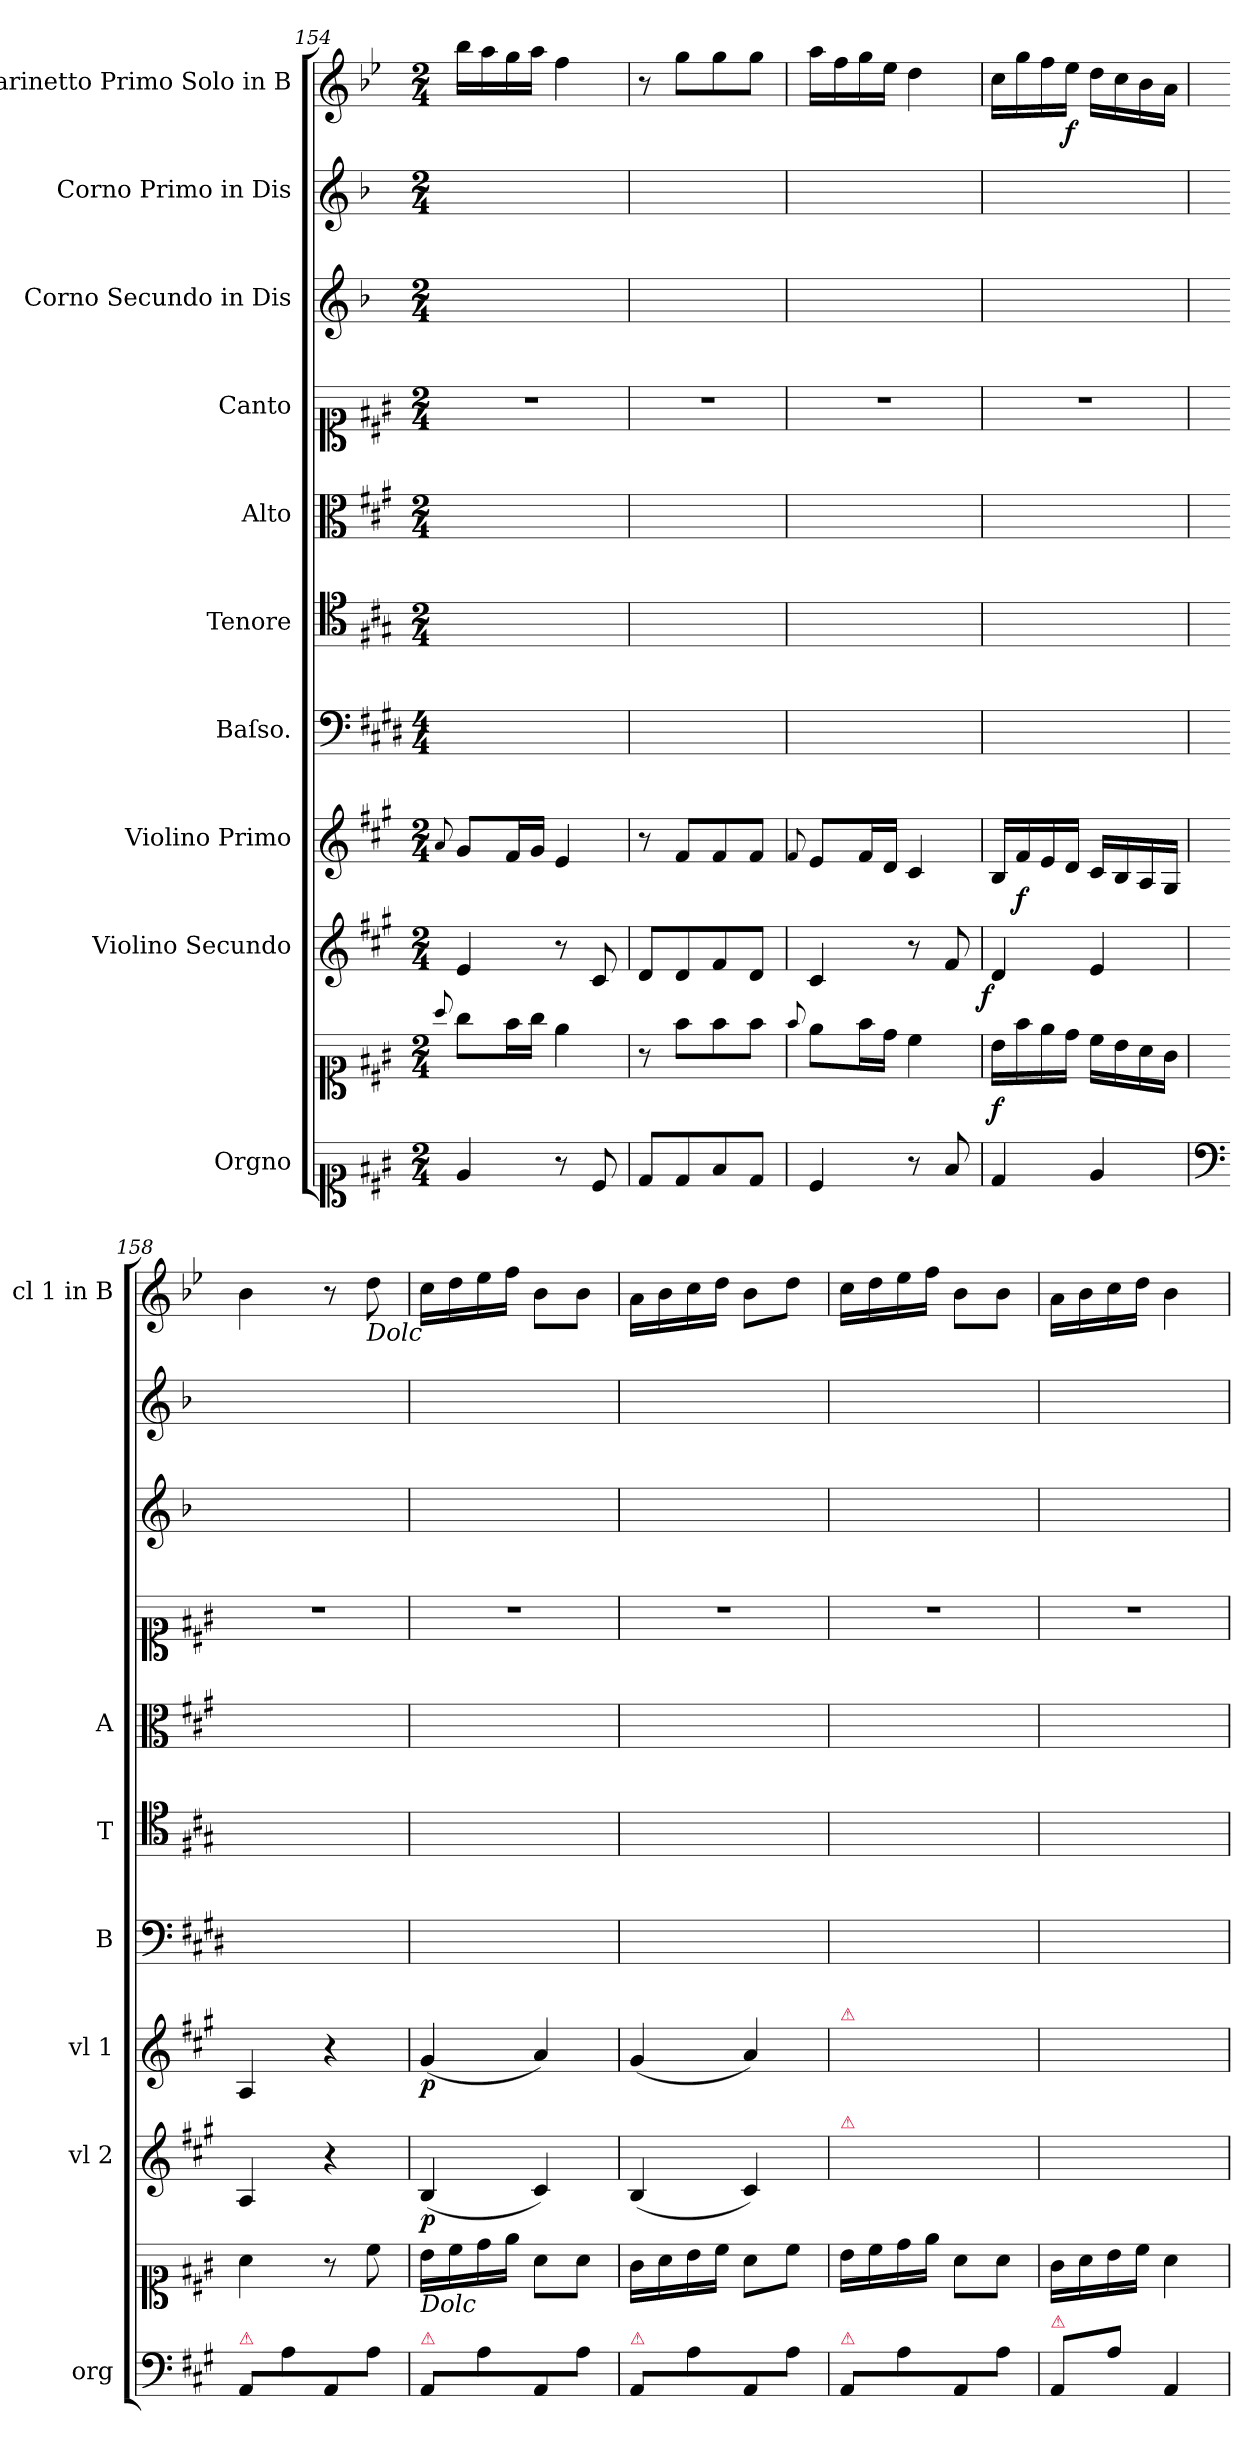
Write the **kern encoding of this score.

**kern	**kern	**dynam	**kern	**dynam	**kern	**dynam	**kern	**kern	**kern	**kern	**kern	**kern	**kern	**dynam
*part10	*part10	*part10	*part9	*part9	*part8	*part8	*part7	*part6	*part5	*part4	*part3	*part2	*part1	*part1
*staff11	*staff10	*staff10/11	*staff9	*staff9	*staff8	*staff8	*staff7	*staff6	*staff5	*staff4	*staff3	*staff2	*staff1	*staff1
*I"Orgno	*	*	*I"Violino Secundo	*	*I"Violino Primo	*	*I"Baſso.	*I"Tenore	*I"Alto	*I"Canto	*I"Corno Secundo in Dis	*I"Corno Primo in Dis	*I"Clarinetto Primo Solo in B	*
*I'org	*	*	*I'vl 2	*	*I'vl 1	*	*I'B	*I'T	*I'A	*	*	*	*I'cl 1 in B	*
*clefC1	*clefC1	*	*clefG2	*	*clefG2	*	*clefF4	*clefC4	*clefC3	*clefC1	*clefG2	*clefG2	*clefG2	*
*	*	*	*	*	*	*	*	*	*	*	*ITrd5c8	*ITrd5c8	*ITrd1c1	*
*k[f#c#g#]	*k[f#c#g#]	*	*k[f#c#g#]	*	*k[f#c#g#]	*	*k[f#c#g#d#]	*k[f#c#g#]	*k[f#c#g#]	*k[f#c#g#]	*k[f#c#g#]	*k[f#c#g#]	*k[f#c#g#]	*
*M2/4	*M2/4	*	*M2/4	*	*M2/4	*	*M4/4	*M2/4	*M2/4	*M2/4	*M2/4	*M2/4	*M2/4	*
=154	=154	=154	=154	=154	=154	=154	=154	=154	=154	=154	=154	=154	=154	=154
.	8qqaa/	.	.	.	8qqa/	.	.	.	.	.	.	.	.	.
4e/	8gg#\L	.	4e/	.	8g#/L	.	2ryy	2ryy	2ryy	2r	2ryy	2ryy	16aa\LL	.
.	.	.	.	.	.	.	.	.	.	.	.	.	16gg#\	.
.	16ff#\L	.	.	.	16f#/L	.	.	.	.	.	.	.	16ff#\	.
.	16gg#\JJ	.	.	.	16g#/JJ	.	.	.	.	.	.	.	16gg#\JJ	.
8r	4ee\	.	8r	.	4e/	.	.	.	.	.	.	.	4ee\	.
8c#/	.	.	8c#/	.	.	.	.	.	.	.	.	.	.	.
=155	=155	=155	=155	=155	=155	=155	=155	=155	=155	=155	=155	=155	=155	=155
8d/L	8r	.	8d/L	.	8r	.	2ryy	2ryy	2ryy	2r	2ryy	2ryy	8r	.
8d/	8ff#\L	.	8d/	.	8f#/L	.	.	.	.	.	.	.	8ff#\L	.
8f#/	8ff#\	.	8f#/	.	8f#/	.	.	.	.	.	.	.	8ff#\	.
8d/J	8ff#\J	.	8d/J	.	8f#/J	.	.	.	.	.	.	.	8ff#\J	.
=156	=156	=156	=156	=156	=156	=156	=156	=156	=156	=156	=156	=156	=156	=156
.	8qqff#/	.	.	.	8qqf#/	.	.	.	.	.	.	.	.	.
4c#/	8ee\L	.	4c#/	.	8e/L	.	2ryy	2ryy	2ryy	2r	2ryy	2ryy	16gg#\LL	.
.	.	.	.	.	.	.	.	.	.	.	.	.	16ee\	.
.	16ff#\L	.	.	.	16f#/L	.	.	.	.	.	.	.	16ff#\	.
.	16dd\JJ	.	.	.	16d/JJ	.	.	.	.	.	.	.	16dd\JJ	.
8r	4cc#\	.	8r	.	4c#/	.	.	.	.	.	.	.	4cc#\	.
8f#/	.	.	8f#/	.	.	.	.	.	.	.	.	.	.	.
=157	=157	=157	=157	=157	=157	=157	=157	=157	=157	=157	=157	=157	=157	=157
!	!	!	!	!LO:DY:rj	!	!	!	!	!	!	!	!	!	!
4d/	16b\LL	f	4d/	f	16B/LL	.	2ryy	2ryy	2ryy	2r	2ryy	2ryy	16b\LL	.
.	16ff#\	.	.	.	16f#/	f	.	.	.	.	.	.	16ff#\	.
.	16ee\	.	.	.	16e/	.	.	.	.	.	.	.	16ee\	.
.	16dd\JJ	.	.	.	16d/JJ	.	.	.	.	.	.	.	16dd\JJ	f
4e/	16cc#\LL	.	4e/	.	16c#/LL	.	.	.	.	.	.	.	16cc#\LL	.
.	16b\	.	.	.	16B/	.	.	.	.	.	.	.	16b\	.
.	16a\	.	.	.	16A/	.	.	.	.	.	.	.	16a\	.
.	16g#\JJ	.	.	.	16G#/JJ	.	.	.	.	.	.	.	16g#\JJ	.
=158	=158	=158	=158	=158	=158	=158	=158	=158	=158	=158	=158	=158	=158	=158
*clefF4	*	*	*	*	*	*	*	*	*	*	*	*	*	*
!LO:TX:a:color=crimson:t=⚠	!	!	!	!	!	!	!	!	!	!	!	!	!	!
8AA/L	4a\	.	4A/	.	4A/	.	2ryy	2ryy	2ryy	2r	2ryy	2ryy	4a\	.
8A\	.	.	.	.	.	.	.	.	.	.	.	.	.	.
8AA/	8r	.	4r	.	4r	.	.	.	.	.	.	.	8r	.
!	!	!	!	!	!	!	!	!	!	!	!	!	!LO:TX:b:i:t=Dolc	!
8A\J	8cc#\	.	.	.	.	.	.	.	.	.	.	.	8cc#\	.
=159	=159	=159	=159	=159	=159	=159	=159	=159	=159	=159	=159	=159	=159	=159
!	!LO:TX:b:i:t=Dolc	!	!	!	!	!	!	!	!	!	!	!	!	!
!LO:TX:a:color=crimson:t=⚠	!	!	!	!	!	!	!	!	!	!	!	!	!	!
8AA/L	16b\LL	.	(4B/	p	(4g#/	p	2ryy	2ryy	2ryy	2r	2ryy	2ryy	16b\LL	.
.	16cc#\	.	.	.	.	.	.	.	.	.	.	.	16cc#\	.
8A\	16dd\	.	.	.	.	.	.	.	.	.	.	.	16dd\	.
.	16ee\JJ	.	.	.	.	.	.	.	.	.	.	.	16ee\JJ	.
8AA/	8a\L	.	4c#/)	.	4a/)	.	.	.	.	.	.	.	8a\L	.
8A\J	8a\J	.	.	.	.	.	.	.	.	.	.	.	8a\J	.
=160	=160	=160	=160	=160	=160	=160	=160	=160	=160	=160	=160	=160	=160	=160
!LO:TX:a:color=crimson:t=⚠	!	!	!	!	!	!	!	!	!	!	!	!	!	!
8AA/L	16g#\LL	.	(4B/	.	(4g#/	.	2ryy	2ryy	2ryy	2r	2ryy	2ryy	16g#\LL	.
.	16a\	.	.	.	.	.	.	.	.	.	.	.	16a\	.
8A\	16b\	.	.	.	.	.	.	.	.	.	.	.	16b\	.
.	16cc#\JJ	.	.	.	.	.	.	.	.	.	.	.	16cc#\JJ	.
8AA/	8a\L	.	4c#/)	.	4a/)	.	.	.	.	.	.	.	8a\L	.
8A\J	8cc#\J	.	.	.	.	.	.	.	.	.	.	.	8cc#\J	.
=161	=161	=161	=161	=161	=161	=161	=161	=161	=161	=161	=161	=161	=161	=161
!	!	!	!	!	!LO:TX:a:color=crimson:t=⚠	!	!	!	!	!	!	!	!	!
!	!	!	!LO:TX:a:color=crimson:t=⚠	!	!	!	!	!	!	!	!	!	!	!
!LO:TX:a:color=crimson:t=⚠	!	!	!	!	!	!	!	!	!	!	!	!	!	!
8AA/L	16b\LL	.	(4B/yy	.	(4g#/yy	.	2ryy	2ryy	2ryy	2r	2ryy	2ryy	16b\LL	.
.	16cc#\	.	.	.	.	.	.	.	.	.	.	.	16cc#\	.
8A\	16dd\	.	.	.	.	.	.	.	.	.	.	.	16dd\	.
.	16ee\JJ	.	.	.	.	.	.	.	.	.	.	.	16ee\JJ	.
8AA/	8a\L	.	4c#/yy)	.	4a/yy)	.	.	.	.	.	.	.	8a\L	.
8A\J	8a\J	.	.	.	.	.	.	.	.	.	.	.	8a\J	.
=162	=162	=162	=162	=162	=162	=162	=162	=162	=162	=162	=162	=162	=162	=162
!LO:TX:a:color=crimson:t=⚠	!	!	!	!	!	!	!	!	!	!	!	!	!	!
8AA/L	16g#\LL	.	(4B/yy	.	(4g#/yy	.	2ryy	2ryy	2ryy	2r	2ryy	2ryy	16g#\LL	.
.	16a\	.	.	.	.	.	.	.	.	.	.	.	16a\	.
8A\J	16b\	.	.	.	.	.	.	.	.	.	.	.	16b\	.
.	16cc#\JJ	.	.	.	.	.	.	.	.	.	.	.	16cc#\JJ	.
4AA/	4a\	.	4c#/yy)	.	4a/yy)	.	.	.	.	.	.	.	4a\	.
=	=	=	=	=	=	=	=	=	=	=	=	=	=	=
*-	*-	*-	*-	*-	*-	*-	*-	*-	*-	*-	*-	*-	*-	*-
